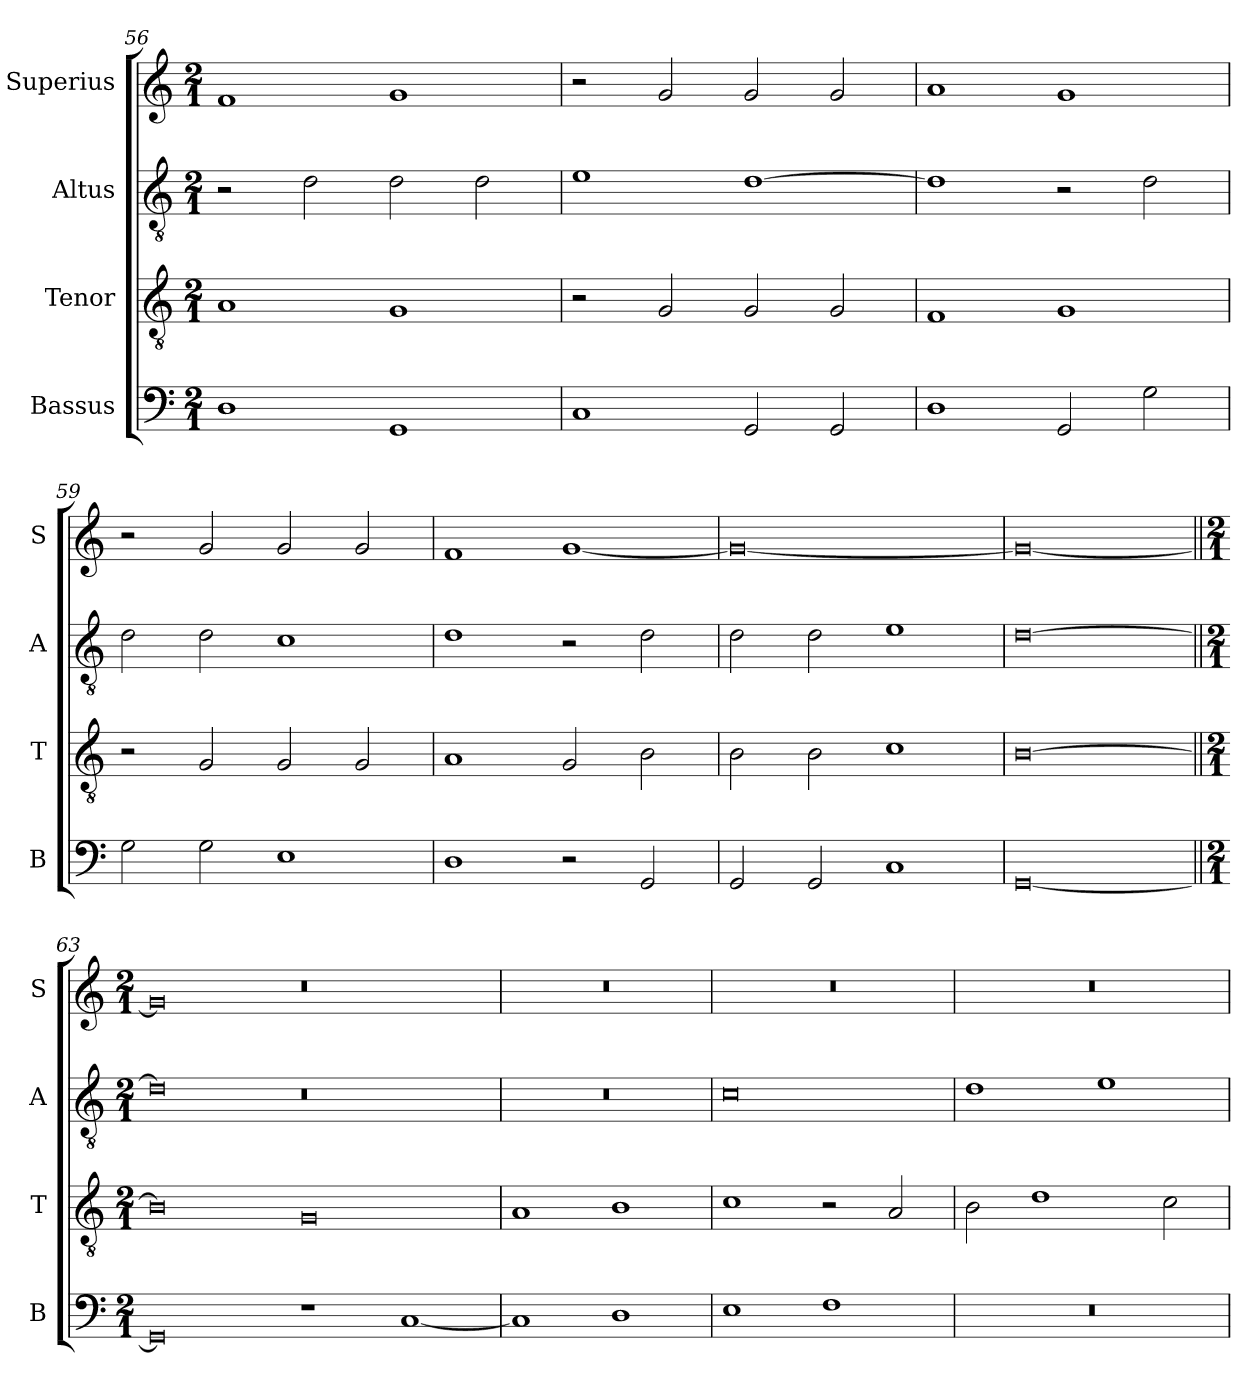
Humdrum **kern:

**kern	**kern	**kern	**kern
*part4	*part3	*part2	*part1
*staff4	*staff3	*staff2	*staff1
*I"Bassus	*I"Tenor	*I"Altus	*I"Superius
*I'B	*I'T	*I'A	*I'S
*clefF4	*clefGv2	*clefGv2	*clefG2
*k[]	*k[]	*k[]	*k[]
*C:	*C:	*C:	*C:
*M2/1	*M2/1	*M2/1	*M2/1
=56	=56	=56	=56
1D	1A	2r	1f
.	.	2d	.
1GG	1G	2d	1g
.	.	2d	.
=57	=57	=57	=57
1C	2r	1e	2r
.	2G	.	2g
2GG	2G	[1d	2g
2GG	2G	.	2g
=58	=58	=58	=58
1D	1F	1d]	1a
2GG	1G	2r	1g
2G	.	2d	.
=59	=59	=59	=59
2G	2r	2d	2r
2G	2G	2d	2g
1E	2G	1c	2g
.	2G	.	2g
=60	=60	=60	=60
1D	1A	1d	1f
2r	2G	2r	[1g
2GG	2B	2d	.
=61	=61	=61	=61
2GG	2B	2d	0g_
2GG	2B	2d	.
1C	1c	1e	.
=62	=62	=62	=62
[0GG	[0B	[0d	0g_
=63||	=63||	=63||	=63||
*M2/1	*M2/1	*M2/1	*M2/1
0GG]	0B]	0d]	0g]
1r	0G	0r	0r
[1C	.	.	.
=64	=64	=64	=64
1C]	1A	0r	0r
1D	1B	.	.
=65	=65	=65	=65
1E	1c	0c	0r
1F	2r	.	.
.	2A	.	.
=66	=66	=66	=66
0r	2B	1d	0r
.	1d	.	.
.	.	1e	.
.	2c	.	.
=	=	=	=
*-	*-	*-	*-
